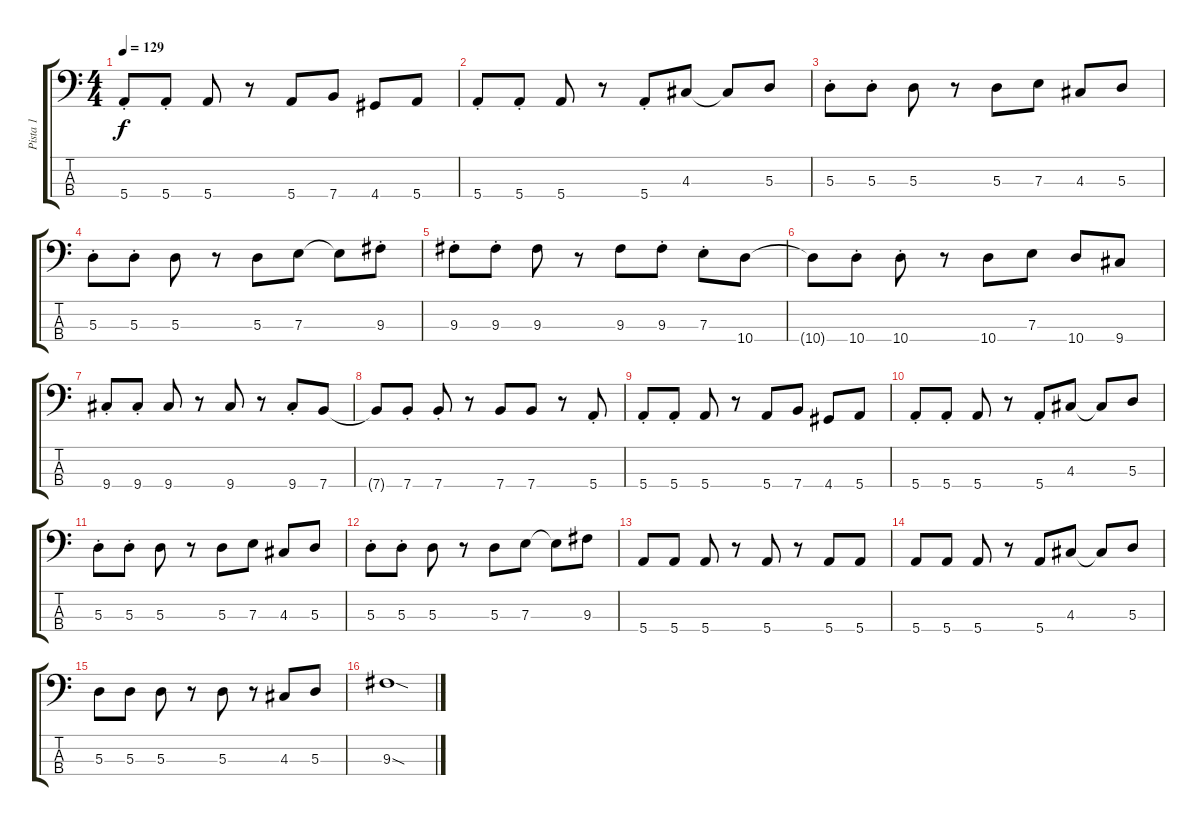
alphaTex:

\track ("Pista 1" "Pista 1") {instrument electricbassfinger}
\staff {score tabs}
\tuning (G2 D2 A1 E1) {hide}
\ts (4 4)
\tempo 129
\clef f4
\ks c
5.4{st}.8{dy f} 5.4{st}.8 5.4.8 r.8 5.4.8 7.4.8 4.4.8 5.4.8 |
5.4{st}.8 5.4{st}.8 5.4.8 r.8 5.4{st}.8 4.3.8 4.3{t}.8 5.3.8 |
5.3{st}.8 5.3{st}.8 5.3.8 r.8 5.3.8 7.3.8 4.3.8 5.3.8 |
5.3{st}.8 5.3{st}.8 5.3.8 r.8 5.3.8 7.3.8 7.3{t}.8 9.3{st}.8 |
9.3{st}.8 9.3{st}.8 9.3.8 r.8 9.3.8 9.3{st}.8 7.3{st}.8 10.4.8 |
10.4{t}.8 10.4{st}.8 10.4{st}.8 r.8 10.4.8 7.3.8 10.4.8 9.4.8 |
9.4{st}.8 9.4{st}.8 9.4.8 r.8 9.4.8 r.8 9.4{st}.8 7.4.8 |
7.4{t}.8 7.4{st}.8 7.4{st}.8 r.8 7.4.8 7.4.8 r.8 5.4{st}.8 |
5.4{st}.8 5.4{st}.8 5.4.8 r.8 5.4.8 7.4.8 4.4.8 5.4.8 |
5.4{st}.8 5.4{st}.8 5.4.8 r.8 5.4{st}.8 4.3.8 4.3{t}.8 5.3.8 |
5.3{st}.8 5.3{st}.8 5.3.8 r.8 5.3.8 7.3.8 4.3.8 5.3.8 |
5.3{st}.8 5.3{st}.8 5.3.8 r.8 5.3.8 7.3.8 7.3{t}.8 9.3.8 |
5.4.8 5.4.8 5.4.8 r.8 5.4.8 r.8 5.4.8 5.4.8 |
5.4.8 5.4.8 5.4.8 r.8 5.4.8 4.3.8 4.3{t}.8 5.3.8 |
5.3.8 5.3.8 5.3.8 r.8 5.3.8 r.8 4.3.8 5.3.8 |
9.3{sod}.1
